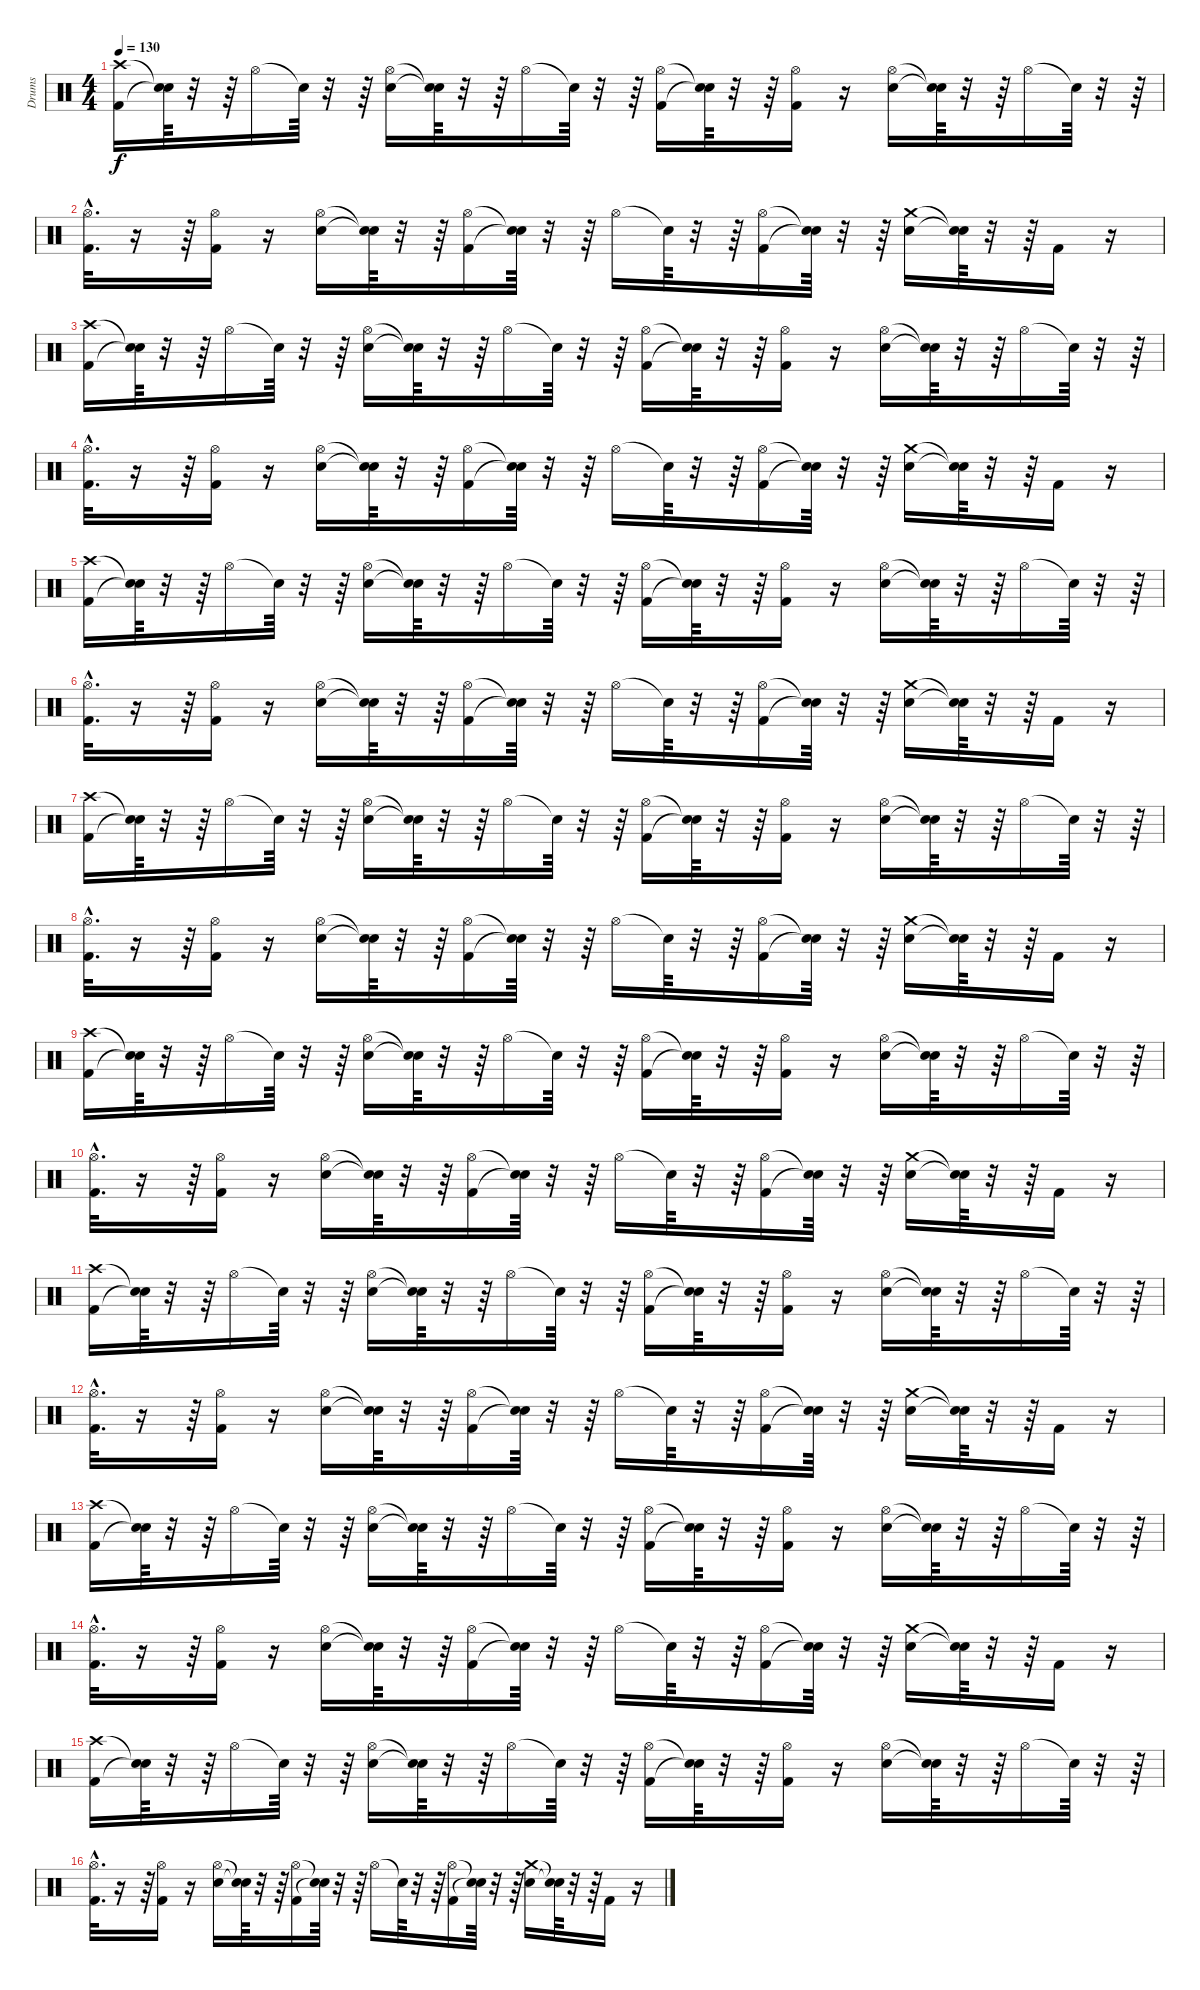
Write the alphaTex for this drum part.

\track ("Drums" "Drums") {instrument percussion}
\staff {score}
\articulation defaults
\ts (4 4)
\tempo 130
\clef neutral
\ks c
("Kick (hit) 2" "Crash high (hit)").16{dy f} ("Snare (hit)"{t} "Snare (hit)"{t}).64 r.32 r.64 "Hi-Hat (open)".16 "Snare (hit)"{t}.64 r.32 r.64 ("Electric Snare (hit)" "Hi-Hat (open)").16 ("Snare (hit)"{t} "Snare (hit)"{t}).64 r.32 r.64 "Hi-Hat (open)".16 "Snare (hit)"{t}.64 r.32 r.64 ("Kick (hit) 2" "Hi-Hat (open)").16 ("Snare (hit)"{t} "Snare (hit)"{t}).64 r.32 r.64 ("Hi-Hat (open)" "Kick (hit) 2").16 r.16 ("Electric Snare (hit)" "Hi-Hat (open)").16 ("Snare (hit)"{t} "Snare (hit)"{t}).64 r.32 r.64 "Hi-Hat (open)".16 "Snare (hit)"{t}.64 r.32 r.64 |
("Kick (hit) 2"{hac} "Hi-Hat (open)"{hac}).32{d} r.16 r.64 ("Hi-Hat (open)" "Kick (hit) 2").16 r.16 ("Hi-Hat (open)" "Electric Snare (hit)").16 ("Snare (hit)"{t} "Snare (hit)"{t}).64 r.32 r.64 ("Hi-Hat (open)" "Kick (hit) 2").16 ("Snare (hit)"{t} "Snare (hit)"{t}).64 r.32 r.64 "Hi-Hat (open)".16 "Snare (hit)"{t}.64 r.32 r.64 ("Hi-Hat (open)" "Kick (hit) 2").16 ("Snare (hit)"{t} "Snare (hit)"{t}).64 r.32 r.64 ("Crash medium (hit)" "Electric Snare (hit)").16 ("Snare (hit)"{t} "Snare (hit)"{t}).64 r.32 r.64 "Kick (hit) 2".16 r.16 |
("Kick (hit) 2" "Crash high (hit)").16 ("Snare (hit)"{t} "Snare (hit)"{t}).64 r.32 r.64 "Hi-Hat (open)".16 "Snare (hit)"{t}.64 r.32 r.64 ("Electric Snare (hit)" "Hi-Hat (open)").16 ("Snare (hit)"{t} "Snare (hit)"{t}).64 r.32 r.64 "Hi-Hat (open)".16 "Snare (hit)"{t}.64 r.32 r.64 ("Kick (hit) 2" "Hi-Hat (open)").16 ("Snare (hit)"{t} "Snare (hit)"{t}).64 r.32 r.64 ("Hi-Hat (open)" "Kick (hit) 2").16 r.16 ("Electric Snare (hit)" "Hi-Hat (open)").16 ("Snare (hit)"{t} "Snare (hit)"{t}).64 r.32 r.64 "Hi-Hat (open)".16 "Snare (hit)"{t}.64 r.32 r.64 |
("Hi-Hat (open)"{hac} "Kick (hit) 2"{hac}).32{d} r.16 r.64 ("Kick (hit) 2" "Hi-Hat (open)").16 r.16 ("Hi-Hat (open)" "Electric Snare (hit)").16 ("Snare (hit)"{t} "Snare (hit)"{t}).64 r.32 r.64 ("Hi-Hat (open)" "Kick (hit) 2").16 ("Snare (hit)"{t} "Snare (hit)"{t}).64 r.32 r.64 "Hi-Hat (open)".16 "Snare (hit)"{t}.64 r.32 r.64 ("Kick (hit) 2" "Hi-Hat (open)").16 ("Snare (hit)"{t} "Snare (hit)"{t}).64 r.32 r.64 ("Crash medium (hit)" "Electric Snare (hit)").16 ("Snare (hit)"{t} "Snare (hit)"{t}).64 r.32 r.64 "Kick (hit) 2".16 r.16 |
("Crash high (hit)" "Kick (hit) 2").16 ("Snare (hit)"{t} "Snare (hit)"{t}).64 r.32 r.64 "Hi-Hat (open)".16 "Snare (hit)"{t}.64 r.32 r.64 ("Electric Snare (hit)" "Hi-Hat (open)").16 ("Snare (hit)"{t} "Snare (hit)"{t}).64 r.32 r.64 "Hi-Hat (open)".16 "Snare (hit)"{t}.64 r.32 r.64 ("Hi-Hat (open)" "Kick (hit) 2").16 ("Snare (hit)"{t} "Snare (hit)"{t}).64 r.32 r.64 ("Kick (hit) 2" "Hi-Hat (open)").16 r.16 ("Hi-Hat (open)" "Electric Snare (hit)").16 ("Snare (hit)"{t} "Snare (hit)"{t}).64 r.32 r.64 "Hi-Hat (open)".16 "Snare (hit)"{t}.64 r.32 r.64 |
("Kick (hit) 2"{hac} "Hi-Hat (open)"{hac}).32{d} r.16 r.64 ("Kick (hit) 2" "Hi-Hat (open)").16 r.16 ("Electric Snare (hit)" "Hi-Hat (open)").16 ("Snare (hit)"{t} "Snare (hit)"{t}).64 r.32 r.64 ("Hi-Hat (open)" "Kick (hit) 2").16 ("Snare (hit)"{t} "Snare (hit)"{t}).64 r.32 r.64 "Hi-Hat (open)".16 "Snare (hit)"{t}.64 r.32 r.64 ("Hi-Hat (open)" "Kick (hit) 2").16 ("Snare (hit)"{t} "Snare (hit)"{t}).64 r.32 r.64 ("Crash medium (hit)" "Electric Snare (hit)").16 ("Snare (hit)"{t} "Snare (hit)"{t}).64 r.32 r.64 "Kick (hit) 2".16 r.16 |
("Kick (hit) 2" "Crash high (hit)").16 ("Snare (hit)"{t} "Snare (hit)"{t}).64 r.32 r.64 "Hi-Hat (open)".16 "Snare (hit)"{t}.64 r.32 r.64 ("Electric Snare (hit)" "Hi-Hat (open)").16 ("Snare (hit)"{t} "Snare (hit)"{t}).64 r.32 r.64 "Hi-Hat (open)".16 "Snare (hit)"{t}.64 r.32 r.64 ("Hi-Hat (open)" "Kick (hit) 2").16 ("Snare (hit)"{t} "Snare (hit)"{t}).64 r.32 r.64 ("Kick (hit) 2" "Hi-Hat (open)").16 r.16 ("Electric Snare (hit)" "Hi-Hat (open)").16 ("Snare (hit)"{t} "Snare (hit)"{t}).64 r.32 r.64 "Hi-Hat (open)".16 "Snare (hit)"{t}.64 r.32 r.64 |
("Kick (hit) 2"{hac} "Hi-Hat (open)"{hac}).32{d} r.16 r.64 ("Hi-Hat (open)" "Kick (hit) 2").16 r.16 ("Electric Snare (hit)" "Hi-Hat (open)").16 ("Snare (hit)"{t} "Snare (hit)"{t}).64 r.32 r.64 ("Kick (hit) 2" "Hi-Hat (open)").16 ("Snare (hit)"{t} "Snare (hit)"{t}).64 r.32 r.64 "Hi-Hat (open)".16 "Snare (hit)"{t}.64 r.32 r.64 ("Kick (hit) 2" "Hi-Hat (open)").16 ("Snare (hit)"{t} "Snare (hit)"{t}).64 r.32 r.64 ("Crash medium (hit)" "Electric Snare (hit)").16 ("Snare (hit)"{t} "Snare (hit)"{t}).64 r.32 r.64 "Kick (hit) 2".16 r.16 |
("Crash high (hit)" "Kick (hit) 2").16 ("Snare (hit)"{t} "Snare (hit)"{t}).64 r.32 r.64 "Hi-Hat (open)".16 "Snare (hit)"{t}.64 r.32 r.64 ("Electric Snare (hit)" "Hi-Hat (open)").16 ("Snare (hit)"{t} "Snare (hit)"{t}).64 r.32 r.64 "Hi-Hat (open)".16 "Snare (hit)"{t}.64 r.32 r.64 ("Hi-Hat (open)" "Kick (hit) 2").16 ("Snare (hit)"{t} "Snare (hit)"{t}).64 r.32 r.64 ("Hi-Hat (open)" "Kick (hit) 2").16 r.16 ("Electric Snare (hit)" "Hi-Hat (open)").16 ("Snare (hit)"{t} "Snare (hit)"{t}).64 r.32 r.64 "Hi-Hat (open)".16 "Snare (hit)"{t}.64 r.32 r.64 |
("Kick (hit) 2"{hac} "Hi-Hat (open)"{hac}).32{d} r.16 r.64 ("Kick (hit) 2" "Hi-Hat (open)").16 r.16 ("Electric Snare (hit)" "Hi-Hat (open)").16 ("Snare (hit)"{t} "Snare (hit)"{t}).64 r.32 r.64 ("Kick (hit) 2" "Hi-Hat (open)").16 ("Snare (hit)"{t} "Snare (hit)"{t}).64 r.32 r.64 "Hi-Hat (open)".16 "Snare (hit)"{t}.64 r.32 r.64 ("Kick (hit) 2" "Hi-Hat (open)").16 ("Snare (hit)"{t} "Snare (hit)"{t}).64 r.32 r.64 ("Crash medium (hit)" "Electric Snare (hit)").16 ("Snare (hit)"{t} "Snare (hit)"{t}).64 r.32 r.64 "Kick (hit) 2".16 r.16 |
("Crash high (hit)" "Kick (hit) 2").16 ("Snare (hit)"{t} "Snare (hit)"{t}).64 r.32 r.64 "Hi-Hat (open)".16 "Snare (hit)"{t}.64 r.32 r.64 ("Hi-Hat (open)" "Electric Snare (hit)").16 ("Snare (hit)"{t} "Snare (hit)"{t}).64 r.32 r.64 "Hi-Hat (open)".16 "Snare (hit)"{t}.64 r.32 r.64 ("Kick (hit) 2" "Hi-Hat (open)").16 ("Snare (hit)"{t} "Snare (hit)"{t}).64 r.32 r.64 ("Kick (hit) 2" "Hi-Hat (open)").16 r.16 ("Hi-Hat (open)" "Electric Snare (hit)").16 ("Snare (hit)"{t} "Snare (hit)"{t}).64 r.32 r.64 "Hi-Hat (open)".16 "Snare (hit)"{t}.64 r.32 r.64 |
("Kick (hit) 2"{hac} "Hi-Hat (open)"{hac}).32{d} r.16 r.64 ("Kick (hit) 2" "Hi-Hat (open)").16 r.16 ("Hi-Hat (open)" "Electric Snare (hit)").16 ("Snare (hit)"{t} "Snare (hit)"{t}).64 r.32 r.64 ("Kick (hit) 2" "Hi-Hat (open)").16 ("Snare (hit)"{t} "Snare (hit)"{t}).64 r.32 r.64 "Hi-Hat (open)".16 "Snare (hit)"{t}.64 r.32 r.64 ("Kick (hit) 2" "Hi-Hat (open)").16 ("Snare (hit)"{t} "Snare (hit)"{t}).64 r.32 r.64 ("Electric Snare (hit)" "Crash medium (hit)").16 ("Snare (hit)"{t} "Snare (hit)"{t}).64 r.32 r.64 "Kick (hit) 2".16 r.16 |
("Kick (hit) 2" "Crash high (hit)").16 ("Snare (hit)"{t} "Snare (hit)"{t}).64 r.32 r.64 "Hi-Hat (open)".16 "Snare (hit)"{t}.64 r.32 r.64 ("Electric Snare (hit)" "Hi-Hat (open)").16 ("Snare (hit)"{t} "Snare (hit)"{t}).64 r.32 r.64 "Hi-Hat (open)".16 "Snare (hit)"{t}.64 r.32 r.64 ("Hi-Hat (open)" "Kick (hit) 2").16 ("Snare (hit)"{t} "Snare (hit)"{t}).64 r.32 r.64 ("Kick (hit) 2" "Hi-Hat (open)").16 r.16 ("Electric Snare (hit)" "Hi-Hat (open)").16 ("Snare (hit)"{t} "Snare (hit)"{t}).64 r.32 r.64 "Hi-Hat (open)".16 "Snare (hit)"{t}.64 r.32 r.64 |
("Hi-Hat (open)"{hac} "Kick (hit) 2"{hac}).32{d} r.16 r.64 ("Kick (hit) 2" "Hi-Hat (open)").16 r.16 ("Electric Snare (hit)" "Hi-Hat (open)").16 ("Snare (hit)"{t} "Snare (hit)"{t}).64 r.32 r.64 ("Hi-Hat (open)" "Kick (hit) 2").16 ("Snare (hit)"{t} "Snare (hit)"{t}).64 r.32 r.64 "Hi-Hat (open)".16 "Snare (hit)"{t}.64 r.32 r.64 ("Hi-Hat (open)" "Kick (hit) 2").16 ("Snare (hit)"{t} "Snare (hit)"{t}).64 r.32 r.64 ("Crash medium (hit)" "Electric Snare (hit)").16 ("Snare (hit)"{t} "Snare (hit)"{t}).64 r.32 r.64 "Kick (hit) 2".16 r.16 |
("Kick (hit) 2" "Crash high (hit)").16 ("Snare (hit)"{t} "Snare (hit)"{t}).64 r.32 r.64 "Hi-Hat (open)".16 "Snare (hit)"{t}.64 r.32 r.64 ("Hi-Hat (open)" "Electric Snare (hit)").16 ("Snare (hit)"{t} "Snare (hit)"{t}).64 r.32 r.64 "Hi-Hat (open)".16 "Snare (hit)"{t}.64 r.32 r.64 ("Hi-Hat (open)" "Kick (hit) 2").16 ("Snare (hit)"{t} "Snare (hit)"{t}).64 r.32 r.64 ("Hi-Hat (open)" "Kick (hit) 2").16 r.16 ("Hi-Hat (open)" "Electric Snare (hit)").16 ("Snare (hit)"{t} "Snare (hit)"{t}).64 r.32 r.64 "Hi-Hat (open)".16 "Snare (hit)"{t}.64 r.32 r.64 |
("Hi-Hat (open)"{hac} "Kick (hit) 2"{hac}).32{d} r.16 r.64 ("Hi-Hat (open)" "Kick (hit) 2").16 r.16 ("Hi-Hat (open)" "Electric Snare (hit)").16 ("Snare (hit)"{t} "Snare (hit)"{t}).64 r.32 r.64 ("Kick (hit) 2" "Hi-Hat (open)").16 ("Snare (hit)"{t} "Snare (hit)"{t}).64 r.32 r.64 "Hi-Hat (open)".16 "Snare (hit)"{t}.64 r.32 r.64 ("Hi-Hat (open)" "Kick (hit) 2").16 ("Snare (hit)"{t} "Snare (hit)"{t}).64 r.32 r.64 ("Electric Snare (hit)" "Crash medium (hit)").16 ("Snare (hit)"{t} "Snare (hit)"{t}).64 r.32 r.64 "Kick (hit) 2".16 r.16
